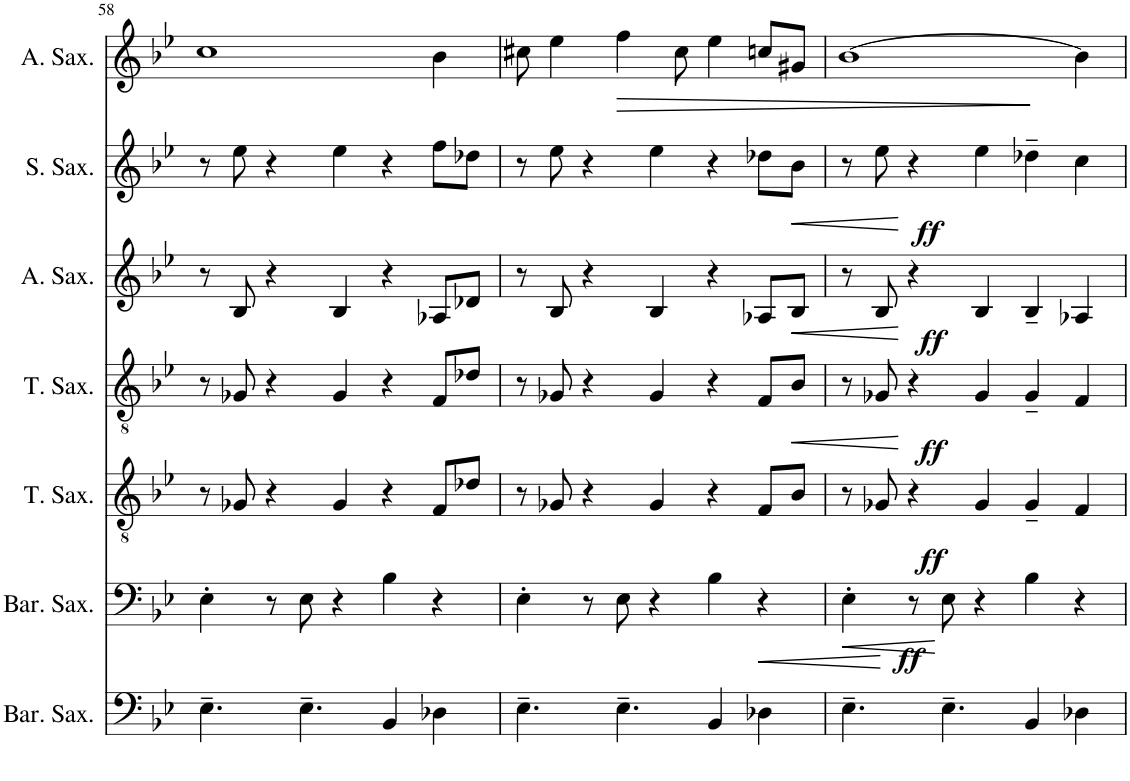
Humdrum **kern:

**kern	**kern	**dynam	**kern	**dynam	**kern	**dynam	**kern	**dynam	**kern	**dynam	**kern	**dynam
*part7	*part6	*part6	*part5	*part5	*part4	*part4	*part3	*part3	*part2	*part2	*part1	*part1
*staff7	*staff6	*staff6	*staff5	*staff5	*staff4	*staff4	*staff3	*staff3	*staff2	*staff2	*staff1	*staff1
*I"Baritone Saxophone	*I"Baritone Saxophone	*	*I"Tenor Saxophone	*	*I"Tenor Saxophone	*	*I"Alto Saxophone	*	*I"Soprano Saxophone	*	*I"Alto Saxophone	*
*I'Bar. Sax.	*I'Bar. Sax.	*	*I'T. Sax.	*	*I'T. Sax.	*	*I'A. Sax.	*	*I'S. Sax.	*	*I'A. Sax.	*
!!LO:PB:g=z
*clefF4	*clefF4	*	*clefGv2	*	*clefGv2	*	*clefG2	*	*clefG2	*	*clefG2	*
*ITrd12c21	*ITrd12c21	*	*ITrd8c14	*	*ITrd8c14	*	*ITrd5c9	*	*ITrd1c2	*	*ITrd5c9	*
*k[b-e-]	*k[b-e-]	*	*k[b-e-]	*	*k[b-e-]	*	*k[b-e-]	*	*k[b-e-]	*	*k[b-e-]	*
*M5/4	*M5/4	*	*M5/4	*	*M5/4	*	*M5/4	*	*M5/4	*	*M5/4	*
=58	=58	=58	=58	=58	=58	=58	=58	=58	=58	=58	=58	=58
4.E-~\	4E-'\	.	8r	.	8r	.	8r	.	8r	.	1cc	.
.	.	.	8G-X/	.	8G-X/	.	8B-/	.	8ee-\	.	.	.
.	8r	.	4r	.	4r	.	4r	.	4r	.	.	.
4.E-~\	8E-\	.	.	.	.	.	.	.	.	.	.	.
.	4r	.	4G-/	.	4G-/	.	4B-/	.	4ee-\	.	.	.
4BB-/	4B-\	.	4r	.	4r	.	4r	.	4r	.	.	.
4D-X\	4r	.	8F/L	.	8F/L	.	8A-X/L	.	8ff\L	.	4b-\	.
.	.	.	8d-X/J	.	8d-X/J	.	8d-X/J	.	8dd-X\J	.	.	.
=59	=59	=59	=59	=59	=59	=59	=59	=59	=59	=59	=59	=59
4.E-~\	4E-'\	.	8r	.	8r	.	8r	.	8r	.	8cc#X\	.
.	.	.	8G-X/	.	8G-X/	.	8B-/	.	8ee-\	.	4ee-\	.
.	8r	.	4r	.	4r	.	4r	.	4r	.	.	.
!	!	!	!	!	!	!	!	!	!	!	!	!LO:HP:b
4.E-~\	8E-\	.	.	.	.	.	.	.	.	.	4ff\	>
.	4r	.	4G-/	.	4G-/	.	4B-/	.	4ee-\	.	.	.
.	.	.	.	.	.	.	.	.	.	.	8cc#\	.
4BB-/	4B-\	.	4r	.	4r	.	4r	.	4r	.	4ee-\	.
!	!	!LO:HP:b	!	!	!	!	!	!	!	!	!	!
4D-X\	4r	<	8F/L	.	8F/L	.	8A-X/L	.	8dd-X\L	.	8ccn/L	.
!	!	!	!	!	!	!LO:HP:b	!	!LO:HP:b	!	!LO:HP:b	!	!
.	.	.	8B-/J	.	8B-/J	<	8B-/J	<	8b-\J	<	8g#X/J	.
=60	=60	=60	=60	=60	=60	=60	=60	=60	=60	=60	=60	=60
!	!	!LO:HP:b	!	!	!	!	!	!	!	!	!	!
4.E-~\	4E-'\	<	8r	.	8r	.	8r	.	8r	.	[1b-	.
.	.	.	8G-X/	.	8G-X/	.	8B-/	.	8ee-\	.	.	.
!	!	!LO:DY:n=1:b	!	!	!	!	!	!	!	!	!	!
.	8r	[ ff	4r	.	4r	[	4r	[	4r	[	.	.
4.E-~\	8E-\	.	.	.	.	.	.	.	.	.	.	.
!	!	!	!	!LO:DY:b	!	!LO:DY:b	!	!LO:DY:b	!	!LO:DY:b	!	!
.	4r	[	4G-/	ff	4G-/	ff	4B-/	ff	4ee-\	ff	.	.
4BB-/	4B-\	.	4G-~/	.	4G-~/	.	4B-~/	.	4dd-X~\	.	.	.
4D-X\	4r	.	4F/	.	4F/	.	4A-X/	.	4cc\	.	4b-\]	.
.	.	.	.	.	.	.	.	.	.	.	.	]
=	=	=	=	=	=	=	=	=	=	=	=	=
*-	*-	*-	*-	*-	*-	*-	*-	*-	*-	*-	*-	*-
